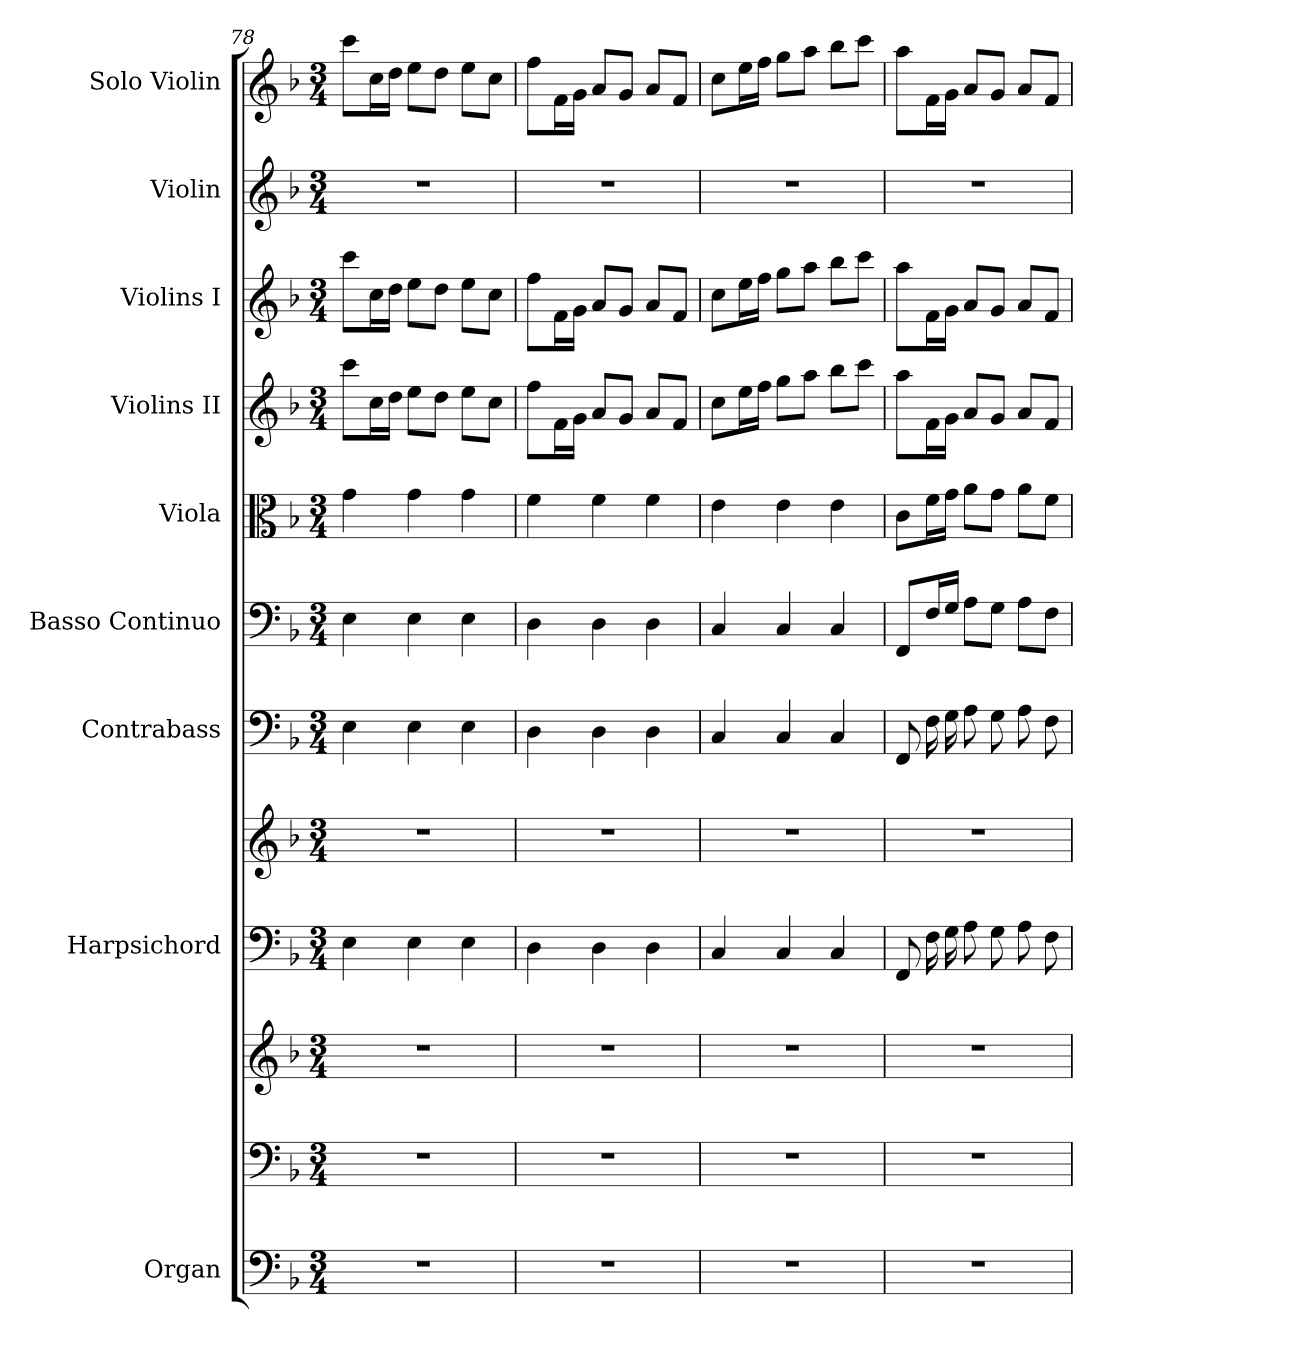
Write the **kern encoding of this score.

**kern	**kern	**kern	**kern	**kern	**kern	**kern	**kern	**kern	**kern	**kern	**kern
*part9	*part9	*part9	*part8	*part8	*part7	*part6	*part5	*part4	*part3	*part2	*part1
*staff12	*staff11	*staff10	*staff9	*staff8	*staff7	*staff6	*staff5	*staff4	*staff3	*staff2	*staff1
*I"Organ	*	*	*I"Harpsichord	*	*I"Contrabass	*I"Basso Continuo	*I"Viola	*I"Violins II	*I"Violins I	*I"Violin	*I"Solo Violin
*I'Org.	*	*	*I'Hch.	*	*I'Cb.	*I'B.C.	*I'Vla.	*I'Vlns. II	*I'Vlns. I	*I'Vln.	*I'Vln.
*clefF4	*clefF4	*clefG2	*clefF4	*clefG2	*clefF4	*clefF4	*clefC3	*clefG2	*clefG2	*clefG2	*clefG2
*	*	*	*	*	*ITrd7c12	*	*	*	*	*	*
*k[b-]	*k[b-]	*k[b-]	*k[b-]	*k[b-]	*k[b-]	*k[b-]	*k[b-]	*k[b-]	*k[b-]	*k[b-]	*k[b-]
*M3/4	*M3/4	*M3/4	*M3/4	*M3/4	*M3/4	*M3/4	*M3/4	*M3/4	*M3/4	*M3/4	*M3/4
=78	=78	=78	=78	=78	=78	=78	=78	=78	=78	=78	=78
2.r	2.r	2.r	4E\	2.r	4EE\	4E\	4g\	8ccc\L	8ccc\L	2.r	8ccc\L
.	.	.	.	.	.	.	.	16cc\L	16cc\L	.	16cc\L
.	.	.	.	.	.	.	.	16dd\JJ	16dd\JJ	.	16dd\JJ
.	.	.	4E\	.	4EE\	4E\	4g\	8ee\L	8ee\L	.	8ee\L
.	.	.	.	.	.	.	.	8dd\J	8dd\J	.	8dd\J
.	.	.	4E\	.	4EE\	4E\	4g\	8ee\L	8ee\L	.	8ee\L
.	.	.	.	.	.	.	.	8cc\J	8cc\J	.	8cc\J
=79	=79	=79	=79	=79	=79	=79	=79	=79	=79	=79	=79
2.r	2.r	2.r	4D\	2.r	4DD\	4D\	4f\	8ff\L	8ff\L	2.r	8ff\L
.	.	.	.	.	.	.	.	16f\L	16f\L	.	16f\L
.	.	.	.	.	.	.	.	16g\JJ	16g\JJ	.	16g\JJ
.	.	.	4D\	.	4DD\	4D\	4f\	8a/L	8a/L	.	8a/L
.	.	.	.	.	.	.	.	8g/J	8g/J	.	8g/J
.	.	.	4D\	.	4DD\	4D\	4f\	8a/L	8a/L	.	8a/L
.	.	.	.	.	.	.	.	8f/J	8f/J	.	8f/J
=80	=80	=80	=80	=80	=80	=80	=80	=80	=80	=80	=80
2.r	2.r	2.r	4C/	2.r	4CC/	4C/	4e\	8cc\L	8cc\L	2.r	8cc\L
.	.	.	.	.	.	.	.	16ee\L	16ee\L	.	16ee\L
.	.	.	.	.	.	.	.	16ff\JJ	16ff\JJ	.	16ff\JJ
.	.	.	4C/	.	4CC/	4C/	4e\	8gg\L	8gg\L	.	8gg\L
.	.	.	.	.	.	.	.	8aa\J	8aa\J	.	8aa\J
.	.	.	4C/	.	4CC/	4C/	4e\	8bb-\L	8bb-\L	.	8bb-\L
.	.	.	.	.	.	.	.	8ccc\J	8ccc\J	.	8ccc\J
!!LO:PB:g=z
=81	=81	=81	=81	=81	=81	=81	=81	=81	=81	=81	=81
2.r	2.r	2.r	8FF/	2.r	8FFF/	8FF/L	8c\L	8aa\L	8aa\L	2.r	8aa\L
.	.	.	16F\	.	16FF\	16F/L	16f\L	16f\L	16f\L	.	16f\L
.	.	.	16G\	.	16GG\	16G/JJ	16g\JJ	16g\JJ	16g\JJ	.	16g\JJ
.	.	.	8A\	.	8AA\	8A\L	8a\L	8a/L	8a/L	.	8a/L
.	.	.	8G\	.	8GG\	8G\J	8g\J	8g/J	8g/J	.	8g/J
.	.	.	8A\	.	8AA\	8A\L	8a\L	8a/L	8a/L	.	8a/L
.	.	.	8F\	.	8FF\	8F\J	8f\J	8f/J	8f/J	.	8f/J
=	=	=	=	=	=	=	=	=	=	=	=
*-	*-	*-	*-	*-	*-	*-	*-	*-	*-	*-	*-
